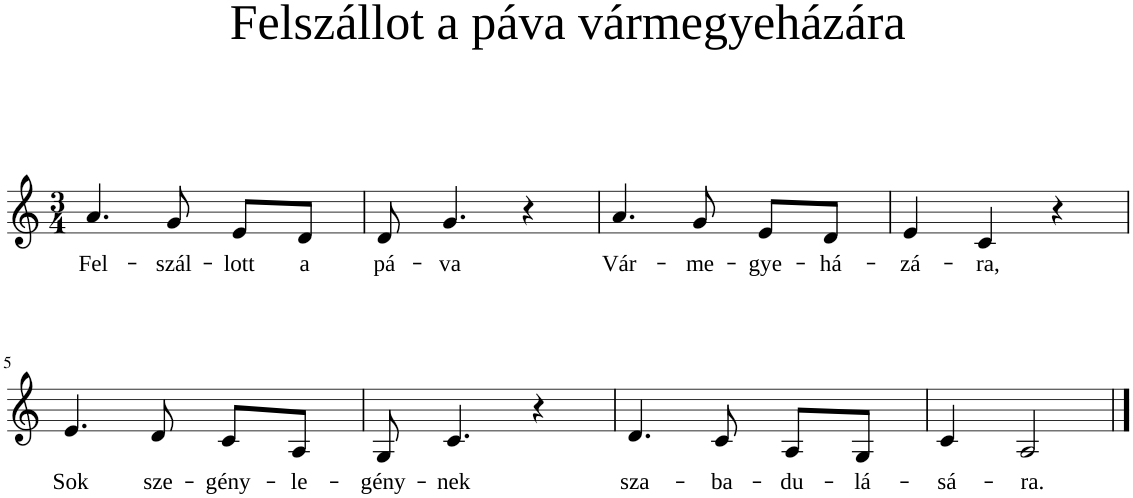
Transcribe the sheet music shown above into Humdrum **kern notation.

**kern	**text
*part1	*part1
*staff1	*staff1
*I"Piano	*
*I'Pno	*
*clefG2	*
*k[]	*
*M3/4	*
=1	=1
!	!LO:LY:b
4.a/	Fel-
!	!LO:LY:b
8g/	-szál-
!	!LO:LY:b
8e/L	-lott
!	!LO:LY:b
8d/J	a
=2	=2
!	!LO:LY:b
8d/	pá-
!	!LO:LY:b
4.g/	-va
4r	.
=3	=3
!	!LO:LY:b
4.a/	Vár-
!	!LO:LY:b
8g/	-me-
!	!LO:LY:b
8e/L	-gye-
!	!LO:LY:b
8d/J	-há-
=4	=4
!	!LO:LY:b
4e/	-zá-
!	!LO:LY:b
4c/	-ra,
4r	.
!!LO:LB:g=z
=5	=5
!	!LO:LY:b
4.e/	Sok
!	!LO:LY:b
8d/	sze-
!	!LO:LY:b
8c/L	-gény-
!	!LO:LY:b
8A/J	-le-
=6	=6
!	!LO:LY:b
8G/	-gény-
!	!LO:LY:b
4.c/	-nek
4r	.
=7	=7
!	!LO:LY:b
4.d/	sza-
!	!LO:LY:b
8c/	-ba-
!	!LO:LY:b
8A/L	-du-
!	!LO:LY:b
8G/J	-lá-
=8	=8
!	!LO:LY:b
4c/	-sá-
!	!LO:LY:b
2A/	-ra.-
==	==
*-	*-
